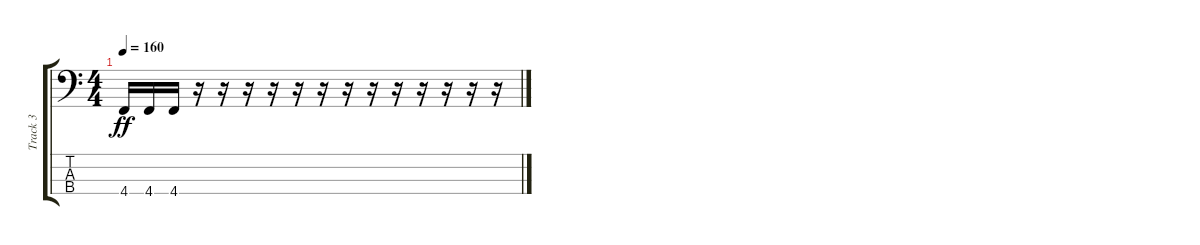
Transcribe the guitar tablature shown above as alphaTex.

\track ("Track 3" "Track 3") {instrument electricbassfinger}
\staff {score tabs}
\tuning (Gb2 Db2 Ab1 Db1) {hide}
\ts (4 4)
\tempo 160
\clef f4
\ks c
4.4.16{dy ff} 4.4.16 4.4.16 r.16 r.16 r.16 r.16 r.16 r.16 r.16 r.16 r.16 r.16 r.16 r.16 r.16
